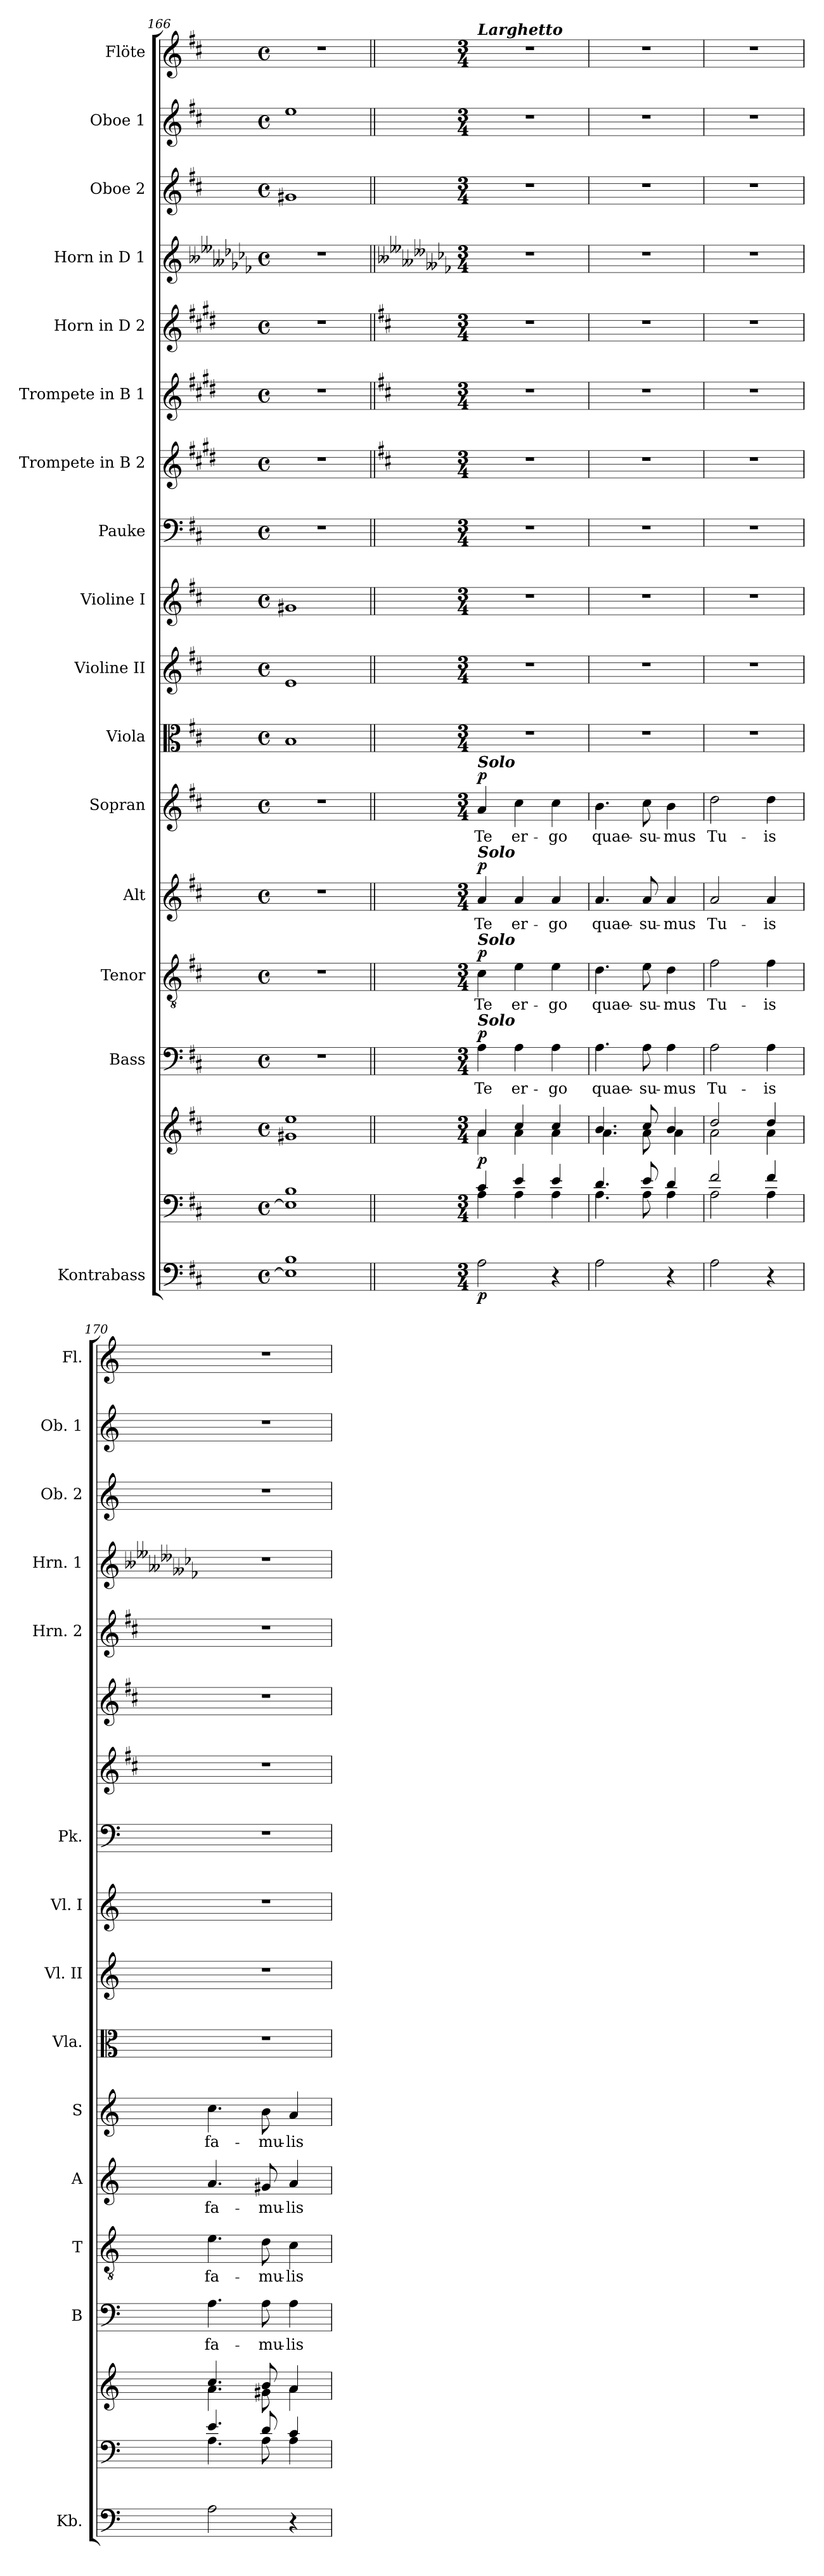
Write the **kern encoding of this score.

**kern	**dynam	**kern	**kern	**dynam	**kern	**text	**dynam	**kern	**text	**dynam	**kern	**text	**dynam	**kern	**text	**dynam	**kern	**kern	**kern	**kern	**kern	**kern	**kern	**kern	**kern	**kern	**kern
*part17	*part17	*part16	*part16	*part16	*part15	*part15	*part15	*part14	*part14	*part14	*part13	*part13	*part13	*part12	*part12	*part12	*part11	*part10	*part9	*part8	*part7	*part6	*part5	*part4	*part3	*part2	*part1
*staff18	*staff18	*staff17	*staff16	*staff16/17	*staff15	*staff15	*staff15	*staff14	*staff14	*staff14	*staff13	*staff13	*staff13	*staff12	*staff12	*staff12	*staff11	*staff10	*staff9	*staff8	*staff7	*staff6	*staff5	*staff4	*staff3	*staff2	*staff1
*I"Kontrabass	*	*	*	*	*I"Bass	*	*	*I"Tenor	*	*	*I"Alt	*	*	*I"Sopran	*	*	*I"Viola	*I"Violine II	*I"Violine I	*I"Pauke	*I"Trompete in B 2	*I"Trompete in B 1	*I"Horn in D 2	*I"Horn in D 1	*I"Oboe 2	*I"Oboe 1	*I"Flöte
*I'Kb.	*	*	*	*	*I'B	*	*	*I'T	*	*	*I'A	*	*	*I'S	*	*	*I'Vla.	*I'Vl. II	*I'Vl. I	*I'Pk.	*	*	*I'Hrn. 2	*I'Hrn. 1	*I'Ob. 2	*I'Ob. 1	*I'Fl.
*clefF4	*	*clefF4	*clefG2	*	*clefF4	*	*	*clefGv2	*	*	*clefG2	*	*	*clefG2	*	*	*clefC3	*clefG2	*clefG2	*clefF4	*clefG2	*clefG2	*clefG2	*clefG2	*clefG2	*clefG2	*clefG2
*ITrd7c12	*	*	*	*	*	*	*	*	*	*	*	*	*	*	*	*	*	*	*	*	*ITrd1c2	*ITrd1c2	*ITrd4c7	*ITrd-8c-12	*	*	*
*k[f#c#]	*	*k[f#c#]	*k[f#c#]	*	*k[f#c#]	*	*	*k[f#c#]	*	*	*k[f#c#]	*	*	*k[f#c#]	*	*	*k[f#c#]	*k[f#c#]	*k[f#c#]	*k[f#c#]	*k[f#c#]	*k[f#c#]	*k[f#c#g#]	*k[b--e--a--d-g-c-f-]	*k[f#c#]	*k[f#c#]	*k[f#c#]
*D:	*	*D:	*D:	*	*D:	*	*	*D:	*	*	*D:	*	*	*D:	*	*	*D:	*D:	*D:	*D:	*D:	*D:	*A:	*E--:	*D:	*D:	*D:
*M4/4	*	*M4/4	*M4/4	*	*M4/4	*	*	*M4/4	*	*	*M4/4	*	*	*M4/4	*	*	*M4/4	*M4/4	*M4/4	*M4/4	*M4/4	*M4/4	*M4/4	*M4/4	*M4/4	*M4/4	*M4/4
*met(c)	*	*met(c)	*met(c)	*	*met(c)	*	*	*met(c)	*	*	*met(c)	*	*	*met(c)	*	*	*met(c)	*met(c)	*met(c)	*met(c)	*met(c)	*met(c)	*met(c)	*met(c)	*met(c)	*met(c)	*met(c)
=166	=166	=166	=166	=166	=166	=166	=166	=166	=166	=166	=166	=166	=166	=166	=166	=166	=166	=166	=166	=166	=166	=166	=166	=166	=166	=166	=166
*^	*	*^	*^	*	*	*	*	*	*	*	*	*	*	*	*	*	*	*	*	*	*	*	*	*	*	*	*
1BB	1EE]	.	1B	1E]	1ee	1g#X	.	1r	.	.	1r	.	.	1r	.	.	1r	.	.	1B	1e	1g#X	1r	1r	1r	1r	1r	1g#X	1ee	1r
*v	*v	*	*	*	*	*	*	*	*	*	*	*	*	*	*	*	*	*	*	*	*	*	*	*	*	*	*	*	*	*
!!LO:PB:g=z
=167||	=167||	=167||	=167||	=167||	=167||	=167||	=167||	=167||	=167||	=167||	=167||	=167||	=167||	=167||	=167||	=167||	=167||	=167||	=167||	=167||	=167||	=167||	=167||	=167||	=167||	=167||	=167||	=167||	=167||
*k[]	*	*k[]	*	*k[]	*	*	*k[]	*	*	*k[]	*	*	*k[]	*	*	*k[]	*	*	*k[]	*k[]	*k[]	*k[]	*k[]	*k[]	*k[f#]	*k[b--e--a--d--g--c-f-]	*k[]	*k[]	*k[]
*C:	*	*C:	*	*C:	*	*	*C:	*	*	*C:	*	*	*C:	*	*	*C:	*	*	*C:	*C:	*C:	*C:	*C:	*C:	*G:	*D--:	*C:	*C:	*C:
*M3/4	*	*M3/4	*	*M3/4	*	*	*M3/4	*	*	*M3/4	*	*	*M3/4	*	*	*M3/4	*	*	*M3/4	*M3/4	*M3/4	*M3/4	*M3/4	*M3/4	*M3/4	*M3/4	*M3/4	*M3/4	*M3/4
*^	*	*	*	*	*	*	*	*	*	*	*	*	*	*	*	*	*	*	*	*	*	*	*	*	*	*	*	*	*
!	!	!	!	!	!	!	!	!	!	!	!	!	!	!	!	!	!	!	!	!	!	!	!	!	!	!	!	!	!	!LO:TX:a:Bi:t=Larghetto
!	!	!	!	!	!	!	!	!	!	!	!	!	!	!	!	!	!LO:TX:a:Bi:t=Solo	!	!	!	!	!	!	!	!	!	!	!	!	!
!	!	!	!	!	!	!	!	!	!	!	!	!	!	!LO:TX:a:Bi:t=Solo	!	!	!	!	!	!	!	!	!	!	!	!	!	!	!	!
!	!	!	!	!	!	!	!	!	!	!	!LO:TX:a:Bi:t=Solo	!	!	!	!	!	!	!	!	!	!	!	!	!	!	!	!	!	!	!
!	!	!	!	!	!	!	!	!LO:TX:a:Bi:t=Solo	!	!	!	!	!	!	!	!	!	!	!	!	!	!	!	!	!	!	!	!	!	!
!	!	!LO:DY:b	!	!	!	!	!LO:DY:b	!	!LO:LY:b	!LO:DY:a	!	!LO:LY:b	!LO:DY:a	!	!LO:LY:b	!LO:DY:a	!	!LO:LY:b	!LO:DY:a	!	!	!	!	!	!	!	!	!	!	!
*v	*v	*	*	*	*	*	*	*	*	*	*	*	*	*	*	*	*	*	*	*	*	*	*	*	*	*	*	*	*	*
2AA\	p	4c/	4A\	4a/	4a\	p	4A\	Te	p	4c\	Te	p	4a/	Te	p	4a/	Te	p	2.r	2.r	2.r	2.r	2.r	2.r	2.r	2.r	2.r	2.r	2.r
!	!	!	!	!	!	!	!	!LO:LY:b	!	!	!LO:LY:b	!	!	!LO:LY:b	!	!	!LO:LY:b	!	!	!	!	!	!	!	!	!	!	!	!
.	.	4e/	4A\	4cc/	4a\	.	4A\	er-	.	4e\	er-	.	4a/	er-	.	4cc\	er-	.	.	.	.	.	.	.	.	.	.	.	.
!	!	!	!	!	!	!	!	!LO:LY:b	!	!	!LO:LY:b	!	!	!LO:LY:b	!	!	!LO:LY:b	!	!	!	!	!	!	!	!	!	!	!	!
4r	.	4e/	4A\	4cc/	4a\	.	4A\	-go	.	4e\	-go	.	4a/	-go	.	4cc\	-go	.	.	.	.	.	.	.	.	.	.	.	.
=168	=168	=168	=168	=168	=168	=168	=168	=168	=168	=168	=168	=168	=168	=168	=168	=168	=168	=168	=168	=168	=168	=168	=168	=168	=168	=168	=168	=168	=168
!	!	!	!	!	!	!	!	!LO:LY:b	!	!	!LO:LY:b	!	!	!LO:LY:b	!	!	!LO:LY:b	!	!	!	!	!	!	!	!	!	!	!	!
2AA\	.	4.d/	4.A\	4.b/	4.a\	.	4.A\	quae-	.	4.d\	quae-	.	4.a/	quae-	.	4.b\	quae-	.	2.r	2.r	2.r	2.r	2.r	2.r	2.r	2.r	2.r	2.r	2.r
!	!	!	!	!	!	!	!	!LO:LY:b	!	!	!LO:LY:b	!	!	!LO:LY:b	!	!	!LO:LY:b	!	!	!	!	!	!	!	!	!	!	!	!
.	.	8e/	8A\	8cc/	8a\	.	8A\	-su-	.	8e\	-su-	.	8a/	-su-	.	8cc\	-su-	.	.	.	.	.	.	.	.	.	.	.	.
!	!	!	!	!	!	!	!	!LO:LY:b	!	!	!LO:LY:b	!	!	!LO:LY:b	!	!	!LO:LY:b	!	!	!	!	!	!	!	!	!	!	!	!
4r	.	4d/	4A\	4b/	4a\	.	4A\	-mus	.	4d\	-mus	.	4a/	-mus	.	4b\	-mus	.	.	.	.	.	.	.	.	.	.	.	.
=169	=169	=169	=169	=169	=169	=169	=169	=169	=169	=169	=169	=169	=169	=169	=169	=169	=169	=169	=169	=169	=169	=169	=169	=169	=169	=169	=169	=169	=169
!	!	!	!	!	!	!	!	!LO:LY:b	!	!	!LO:LY:b	!	!	!LO:LY:b	!	!	!LO:LY:b	!	!	!	!	!	!	!	!	!	!	!	!
2AA\	.	2f/	2A\	2dd/	2a\	.	2A\	Tu-	.	2f\	Tu-	.	2a/	Tu-	.	2dd\	Tu-	.	2.r	2.r	2.r	2.r	2.r	2.r	2.r	2.r	2.r	2.r	2.r
!	!	!	!	!	!	!	!	!LO:LY:b	!	!	!LO:LY:b	!	!	!LO:LY:b	!	!	!LO:LY:b	!	!	!	!	!	!	!	!	!	!	!	!
4r	.	4f/	4A\	4dd/	4a\	.	4A\	-is	.	4f\	-is	.	4a/	-is	.	4dd\	-is	.	.	.	.	.	.	.	.	.	.	.	.
=170	=170	=170	=170	=170	=170	=170	=170	=170	=170	=170	=170	=170	=170	=170	=170	=170	=170	=170	=170	=170	=170	=170	=170	=170	=170	=170	=170	=170	=170
!	!	!	!	!	!	!	!	!LO:LY:b	!	!	!LO:LY:b	!	!	!LO:LY:b	!	!	!LO:LY:b	!	!	!	!	!	!	!	!	!	!	!	!
2AA\	.	4.e/	4.A\	4.cc/	4.a\	.	4.A\	fa-	.	4.e\	fa-	.	4.a/	fa-	.	4.cc\	fa-	.	2.r	2.r	2.r	2.r	2.r	2.r	2.r	2.r	2.r	2.r	2.r
!	!	!	!	!	!	!	!	!LO:LY:b	!	!	!LO:LY:b	!	!	!LO:LY:b	!	!	!LO:LY:b	!	!	!	!	!	!	!	!	!	!	!	!
.	.	8d/	8A\	8b/	8g#X\	.	8A\	-mu-	.	8d\	-mu-	.	8g#X/	-mu-	.	8b\	-mu-	.	.	.	.	.	.	.	.	.	.	.	.
!	!	!	!	!	!	!	!	!LO:LY:b	!	!	!LO:LY:b	!	!	!LO:LY:b	!	!	!LO:LY:b	!	!	!	!	!	!	!	!	!	!	!	!
4r	.	4c/	4A\	4a/	4a\	.	4A\	-lis	.	4c\	-lis	.	4a/	-lis	.	4a/	-lis	.	.	.	.	.	.	.	.	.	.	.	.
*	*	*v	*v	*	*	*	*	*	*	*	*	*	*	*	*	*	*	*	*	*	*	*	*	*	*	*	*	*	*
*	*	*	*v	*v	*	*	*	*	*	*	*	*	*	*	*	*	*	*	*	*	*	*	*	*	*	*	*	*
=	=	=	=	=	=	=	=	=	=	=	=	=	=	=	=	=	=	=	=	=	=	=	=	=	=	=	=
*-	*-	*-	*-	*-	*-	*-	*-	*-	*-	*-	*-	*-	*-	*-	*-	*-	*-	*-	*-	*-	*-	*-	*-	*-	*-	*-	*-
